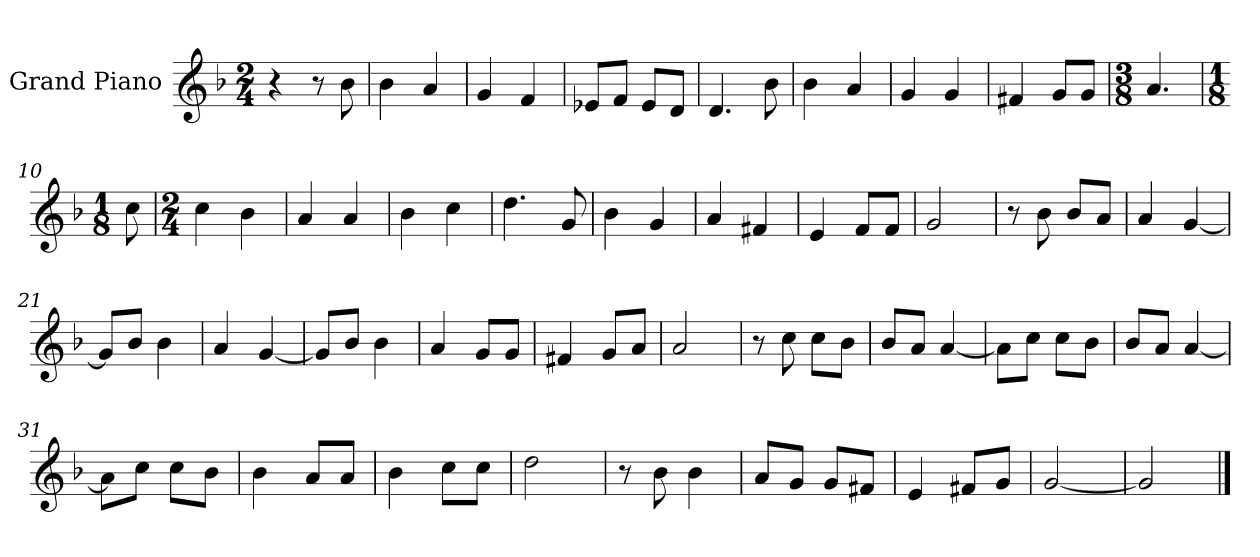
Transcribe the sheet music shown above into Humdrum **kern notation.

**kern
*part1
*staff1
*I"Grand Piano
*I'Pno
*clefG2
*k[b-]
*M2/4
=1
4r
8r
*MM100
8b-\
=2
4b-\
4a/
=3
4g/
4f/
=4
8e-X/L
8f/J
8e-/L
8d/J
=5
4.d/
8b-\
=6
4b-\
4a/
=7
4g/
4g/
=8
4f#X/
8g/L
8g/J
=9
*M3/8
4.a/
=10
*M1/8
8cc\
=11
*M2/4
4cc\
4b-\
=12
4a/
4a/
=13
4b-\
4cc\
=14
4.dd\
8g/
=15
4b-\
4g/
!!LO:LB:g=z
=16
4a/
4f#X/
=17
4e/
8f/L
8f/J
=18
2g/
=19
8r
8b-\
8b-/L
8a/J
=20
4a/
[4g/
=21
8g/L]
8b-/J
4b-\
=22
4a/
[4g/
=23
8g/L]
8b-/J
4b-\
=24
4a/
8g/L
8g/J
=25
4f#X/
8g/L
8a/J
=26
2a/
=27
8r
8cc\
8cc\L
8b-\J
=28
8b-/L
8a/J
[4a/
=29
8a\L]
8cc\J
8cc\L
8b-\J
!!LO:LB:g=z
=30
8b-/L
8a/J
[4a/
=31
8a\L]
8cc\J
8cc\L
8b-\J
=32
4b-\
8a/L
8a/J
=33
4b-\
8cc\L
8cc\J
=34
2dd\
=35
8r
8b-\
4b-\
=36
8a/L
8g/J
8g/L
8f#X/J
=37
4e/
8f#X/L
8g/J
=38
[2g/
=39
2g/]
==
*-
